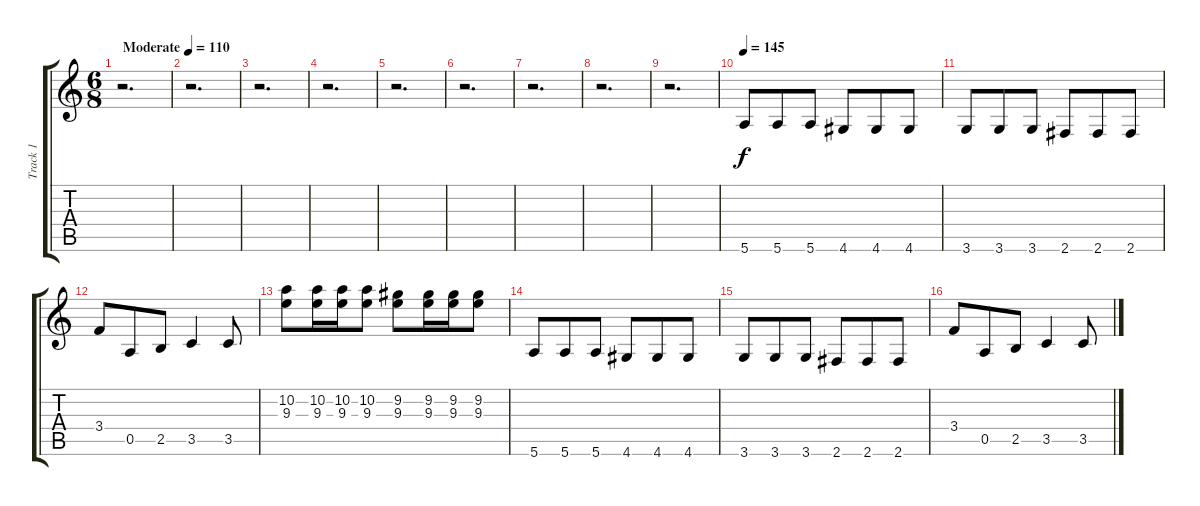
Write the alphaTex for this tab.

\track ("Track 1" "Track 1") {instrument electricguitarjazz}
\staff {score tabs}
\tuning (E4 B3 G3 D3 A2 E2) {hide}
\ts (6 8)
\tempo (110 "Moderate")
\clef g2
\ks c
r.2{d dy f instrument electricguitarjazz} |
r.2{d} |
r.2{d} |
r.2{d} |
r.2{d} |
r.2{d} |
r.2{d} |
r.2{d} |
r.2{d} |
\tempo 145
5.6.8 5.6.8 5.6.8 4.6.8 4.6.8 4.6.8 |
3.6.8 3.6.8 3.6.8 2.6.8 2.6.8 2.6.8 |
3.4.8 0.5.8 2.5.8 3.5.4 3.5.8 |
(10.2 9.3).8 (10.2 9.3).16 (10.2 9.3).16 (10.2 9.3).8 (9.2 9.3).8 (9.2 9.3).16 (9.2 9.3).16 (9.2 9.3).8 |
5.6.8 5.6.8 5.6.8 4.6.8 4.6.8 4.6.8 |
3.6.8 3.6.8 3.6.8 2.6.8 2.6.8 2.6.8 |
3.4.8 0.5.8 2.5.8 3.5.4 3.5.8
